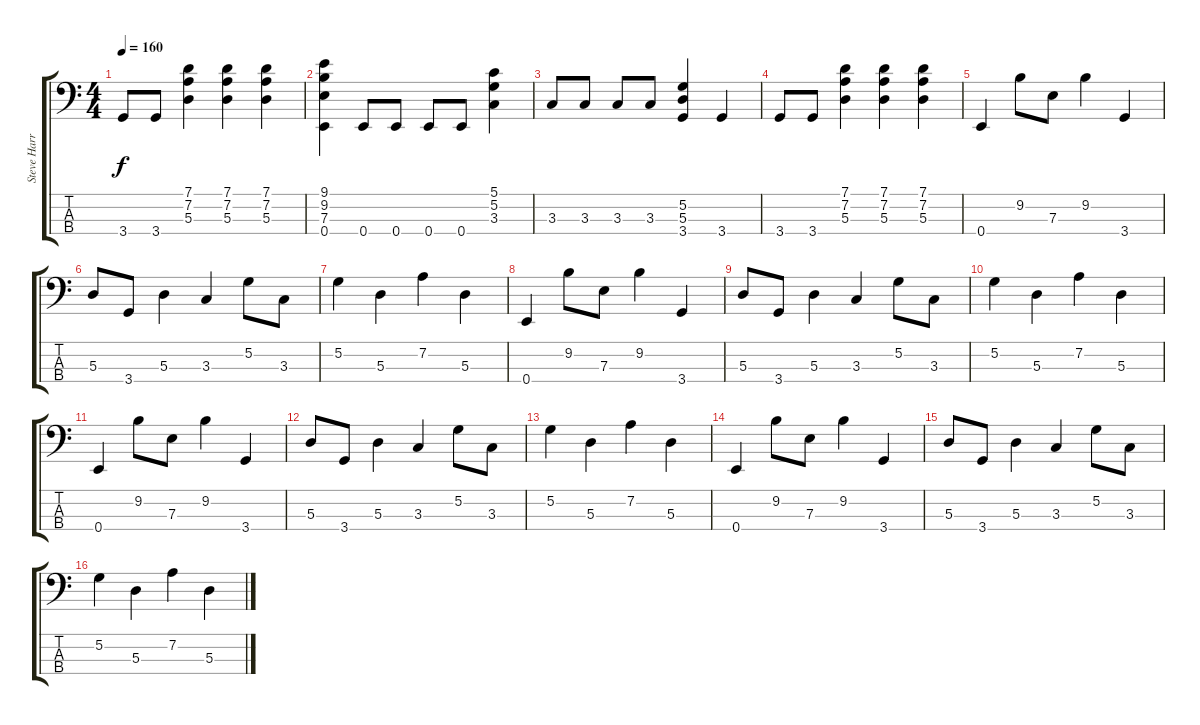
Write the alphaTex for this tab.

\track ("Steve Harris" "Steve Harr") {instrument electricbassfinger}
\staff {score tabs}
\tuning (G2 D2 A1 E1) {hide}
\ts (4 4)
\tempo 160
\clef f4
\ks c
3.4.8{dy f} 3.4.8 (7.1 7.2 5.3).4 (7.1 7.2 5.3).4 (7.1 7.2 5.3).4 |
(9.1 9.2 7.3 0.4).4 0.4.8 0.4.8 0.4.8 0.4.8 (5.1 5.2 3.3).4 |
3.3.8 3.3.8 3.3.8 3.3.8 (5.2 5.3 3.4).4 3.4.4 |
3.4.8 3.4.8 (7.1 7.2 5.3).4 (7.1 7.2 5.3).4 (7.1 7.2 5.3).4 |
0.4.4 9.2.8 7.3.8 9.2.4 3.4.4 |
5.3.8 3.4.8 5.3.4 3.3.4 5.2.8 3.3.8 |
5.2.4 5.3.4 7.2.4 5.3.4 |
0.4.4 9.2.8 7.3.8 9.2.4 3.4.4 |
5.3.8 3.4.8 5.3.4 3.3.4 5.2.8 3.3.8 |
5.2.4 5.3.4 7.2.4 5.3.4 |
0.4.4 9.2.8 7.3.8 9.2.4 3.4.4 |
5.3.8 3.4.8 5.3.4 3.3.4 5.2.8 3.3.8 |
5.2.4 5.3.4 7.2.4 5.3.4 |
0.4.4 9.2.8 7.3.8 9.2.4 3.4.4 |
5.3.8 3.4.8 5.3.4 3.3.4 5.2.8 3.3.8 |
5.2.4 5.3.4 7.2.4 5.3.4
